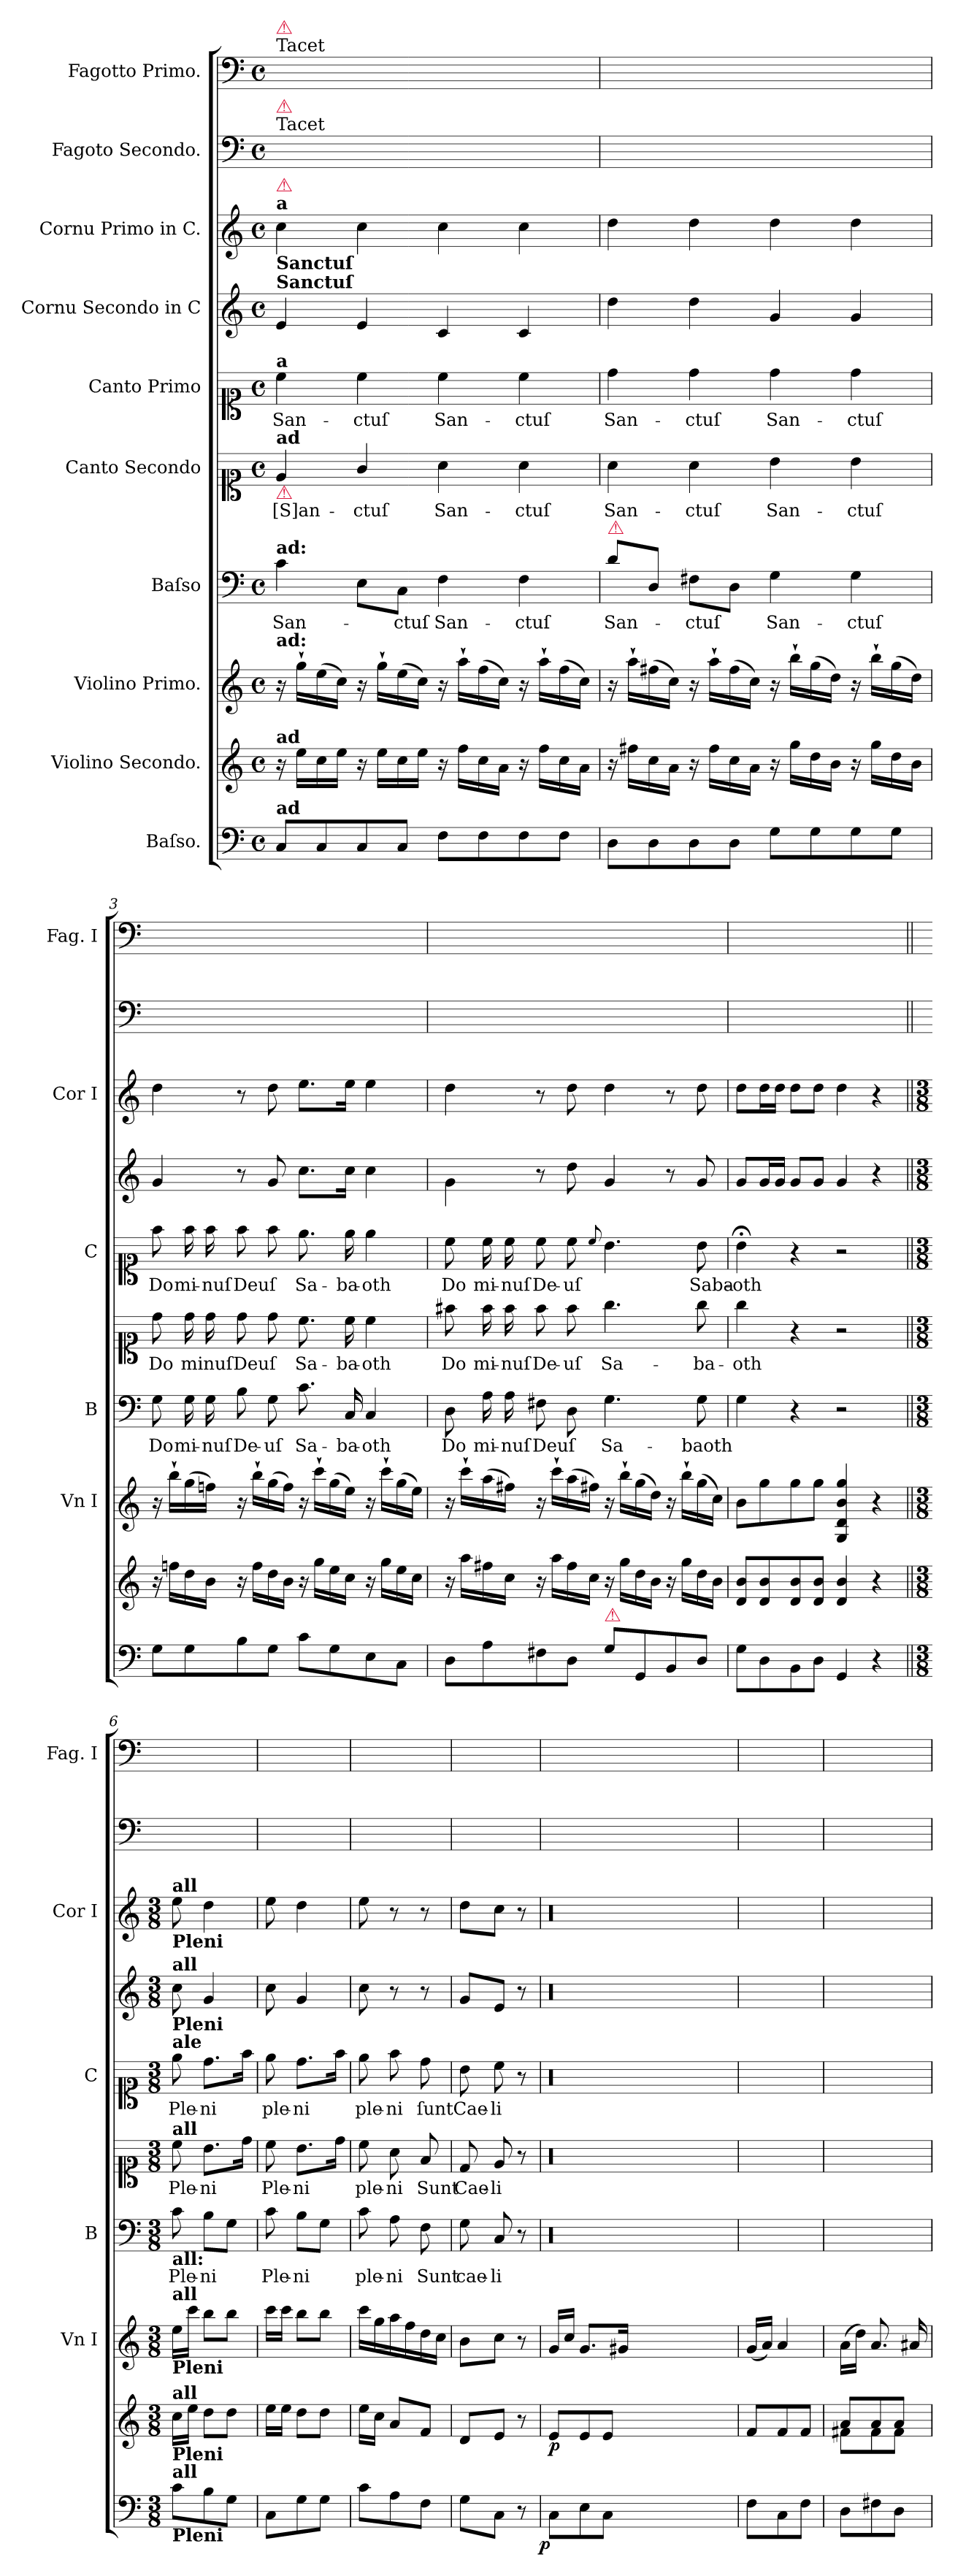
**kern	**dynam	**kern	**dynam	**kern	**dynam	**kern	**text	**kern	**text	**kern	**text	**kern	**kern	**kern	**kern
*part10	*part10	*part9	*part9	*part8	*part8	*part7	*part7	*part6	*part6	*part5	*part5	*part4	*part3	*part2	*part1
*staff10	*staff10	*staff9	*staff9	*staff8	*staff8	*staff7	*staff7	*staff6	*staff6	*staff5	*staff5	*staff4	*staff3	*staff2	*staff1
*I"Baſso.	*	*I"Violino Secondo.	*	*I"Violino Primo.	*	*I"Baſso	*	*I"Canto Secondo	*	*I"Canto Primo	*	*I"Cornu Secondo in C	*I"Cornu Primo in C.	*I"Fagoto Secondo.	*I"Fagotto Primo.
*	*	*	*	*I'Vn I	*	*I'B	*	*	*	*I'C	*	*	*I'Cor I	*	*I'Fag. I
*clefF4	*	*clefG2	*	*clefG2	*	*clefF4	*	*clefC1	*	*clefC1	*	*clefG2	*clefG2	*clefF4	*clefF4
*k[]	*	*k[]	*	*k[]	*	*k[]	*	*k[]	*	*k[]	*	*k[]	*k[]	*k[]	*k[]
*M4/4	*	*M4/4	*	*M4/4	*	*M4/4	*	*M4/4	*	*M4/4	*	*M4/4	*M4/4	*M4/4	*M4/4
*met(c)	*	*met(c)	*	*met(c)	*	*met(c)	*	*met(c)	*	*met(c)	*	*met(c)	*met(c)	*met(c)	*met(c)
=1	=1	=1	=1	=1	=1	=1	=1	=1	=1	=1	=1	=1	=1	=1	=1
!	!	!	!	!	!	!	!	!	!	!	!	!	!	!	!LO:TX:a:t=Tacet
!	!	!	!	!	!	!	!	!	!	!	!	!	!	!	!LO:TX:a:color=crimson:t=⚠
!	!	!	!	!	!	!	!	!	!	!	!	!	!	!LO:TX:a:t=Tacet	!
!	!	!	!	!	!	!	!	!	!	!	!	!	!	!LO:TX:a:color=crimson:t=⚠	!
!	!	!	!	!	!	!	!	!	!	!	!	!	!LO:TX:a:B:t=a	!	!
!	!	!	!	!	!	!	!	!	!	!	!	!	!LO:TX:b:B:t=Sanctuſ	!	!
!	!	!	!	!	!	!	!	!	!	!	!	!	!LO:TX:a:color=crimson:t=⚠	!	!
!	!	!	!	!	!	!	!	!	!	!	!	!LO:TX:a:B:t=Sanctuſ	!	!	!
!	!	!	!	!	!	!	!	!	!	!LO:TX:a:B:t=a	!	!	!	!	!
!	!	!	!	!	!	!	!	!LO:TX:a:B:t=ad	!	!	!	!	!	!	!
!	!	!	!	!	!	!	!	!LO:TX:b:color=crimson:t=⚠	!	!	!	!	!	!	!
!	!	!	!	!	!	!LO:TX:a:B:t=ad&colon;	!	!	!	!	!	!	!	!	!
!	!	!	!	!LO:TX:a:B:t=ad&colon;	!	!	!	!	!	!	!	!	!	!	!
!	!	!LO:TX:a:B:t=ad	!	!	!	!	!	!	!	!	!	!	!	!	!
!LO:TX:a:B:t=ad	!	!	!	!	!	!	!	!	!	!	!	!	!	!	!
8C/L	.	16r	.	16r	.	4c\	San-	4e/	[S]an-	4cc\	San-	4e/	4cc\	1ryy	1ryy
.	.	16ee\LL	.	16gg`\LL	.	.	.	.	.	.	.	.	.	.	.
8C/	.	16cc\	.	(16ee\	.	.	.	.	.	.	.	.	.	.	.
.	.	16ee\JJ	.	16cc\JJ)	.	.	.	.	.	.	.	.	.	.	.
8C/	.	16r	.	16r	.	8E\L	.	4g/	-ctuſ	4cc\	-ctuſ	4e/	4cc\	.	.
.	.	16ee\LL	.	16gg`\LL	.	.	.	.	.	.	.	.	.	.	.
8C/J	.	16cc\	.	(16ee\	.	8C\J	-ctuſ	.	.	.	.	.	.	.	.
.	.	16ee\JJ	.	16cc\JJ)	.	.	.	.	.	.	.	.	.	.	.
!	!	!	!	!	!	!	!LO:LY:i	!	!	!	!	!	!	!	!
8F\L	.	16r	.	16r	.	4F\	San-	4a\	San-	4cc\	San-	4c/	4cc\	.	.
.	.	16ff\LL	.	16aa`\LL	.	.	.	.	.	.	.	.	.	.	.
8F\	.	16cc\	.	(16ff\	.	.	.	.	.	.	.	.	.	.	.
.	.	16a\JJ	.	16cc\JJ)	.	.	.	.	.	.	.	.	.	.	.
!	!	!	!	!	!	!	!LO:LY:i	!	!	!	!	!	!	!	!
8F\	.	16r	.	16r	.	4F\	-ctuſ	4a\	-ctuſ	4cc\	-ctuſ	4c/	4cc\	.	.
.	.	16ff\LL	.	16aa`\LL	.	.	.	.	.	.	.	.	.	.	.
8F\J	.	16cc\	.	(16ff\	.	.	.	.	.	.	.	.	.	.	.
.	.	16a\JJ	.	16cc\JJ)	.	.	.	.	.	.	.	.	.	.	.
=2	=2	=2	=2	=2	=2	=2	=2	=2	=2	=2	=2	=2	=2	=2	=2
!	!	!	!	!	!	!LO:TX:a:color=crimson:t=⚠	!	!	!	!	!	!	!	!	!
8D\L	.	16r	.	16r	.	8d\L	San-	4a\	San-	4dd\	San-	4dd\	4dd\	1ryy	1ryy
.	.	16ff#X\LL	.	16aa`\LL	.	.	.	.	.	.	.	.	.	.	.
8D\	.	16cc\	.	(16ff#X\	.	8D/J	.	.	.	.	.	.	.	.	.
.	.	16a\JJ	.	16cc\JJ)	.	.	.	.	.	.	.	.	.	.	.
8D\	.	16r	.	16r	.	8F#X\L	-ctuſ	4a\	-ctuſ	4dd\	-ctuſ	4dd\	4dd\	.	.
.	.	16ff#\LL	.	16aa`\LL	.	.	.	.	.	.	.	.	.	.	.
8D\J	.	16cc\	.	(16ff#\	.	8D\J	.	.	.	.	.	.	.	.	.
.	.	16a\JJ	.	16cc\JJ)	.	.	.	.	.	.	.	.	.	.	.
!	!	!	!	!	!	!	!LO:LY:i	!	!	!	!	!	!	!	!
8G\L	.	16r	.	16r	.	4G\	San-	4b\	San-	4dd\	San-	4g/	4dd\	.	.
.	.	16gg\LL	.	16bb`\LL	.	.	.	.	.	.	.	.	.	.	.
8G\	.	16dd\	.	(16gg\	.	.	.	.	.	.	.	.	.	.	.
.	.	16b\JJ	.	16dd\JJ)	.	.	.	.	.	.	.	.	.	.	.
!	!	!	!	!	!	!	!LO:LY:i	!	!	!	!	!	!	!	!
8G\	.	16r	.	16r	.	4G\	-ctuſ	4b\	-ctuſ	4dd\	-ctuſ	4g/	4dd\	.	.
.	.	16gg\LL	.	16bb`\LL	.	.	.	.	.	.	.	.	.	.	.
8G\J	.	16dd\	.	(16gg\	.	.	.	.	.	.	.	.	.	.	.
.	.	16b\JJ	.	16dd\JJ)	.	.	.	.	.	.	.	.	.	.	.
=3	=3	=3	=3	=3	=3	=3	=3	=3	=3	=3	=3	=3	=3	=3	=3
8G\L	.	16r	.	16r	.	8G\	Do	8dd\	Do	8ff\	Do	4g/	4dd\	1ryy	1ryy
.	.	16ffn\LL	.	16bb`\LL	.	.	.	.	.	.	.	.	.	.	.
8G\	.	16dd\	.	(16gg\	.	16G\	-mi-	16dd\	-minuſ	16ff\	-mi-	.	.	.	.
.	.	16b\JJ	.	16ffn\JJ)	.	16G\	-nuſ	16dd\	.	16ff\	-nuſ	.	.	.	.
8B\	.	16r	.	16r	.	8B\	De-	8dd\	Deuſ	8ff\	Deuſ	8r	8r	.	.
.	.	16ff\LL	.	16bb`\LL	.	.	.	.	.	.	.	.	.	.	.
8G\J	.	16dd\	.	(16gg\	.	8G\	-uſ	8dd\	.	8ff\	.	8g/	8dd\	.	.
.	.	16b\JJ	.	16ff\JJ)	.	.	.	.	.	.	.	.	.	.	.
8c\L	.	16r	.	16r	.	8.c\	Sa-	8.cc\	Sa-	8.ee\	Sa-	8.cc\L	8.ee\L	.	.
.	.	16gg\LL	.	16ccc`\LL	.	.	.	.	.	.	.	.	.	.	.
8G\	.	16ee\	.	(16gg\	.	.	.	.	.	.	.	.	.	.	.
.	.	16cc\JJ	.	16ee\JJ)	.	16C/	-ba-	16cc\	-ba-	16ee\	-ba-	16cc\Jk	16ee\Jk	.	.
8E\	.	16r	.	16r	.	4C/	-oth	4cc\	-oth	4ee\	-oth	4cc\	4ee\	.	.
.	.	16gg\LL	.	16ccc`\LL	.	.	.	.	.	.	.	.	.	.	.
8C\J	.	16ee\	.	(16gg\	.	.	.	.	.	.	.	.	.	.	.
.	.	16cc\JJ	.	16ee\JJ)	.	.	.	.	.	.	.	.	.	.	.
=4	=4	=4	=4	=4	=4	=4	=4	=4	=4	=4	=4	=4	=4	=4	=4
8D\L	.	16r	.	16r	.	8D\	Do	8ff#X\	Do	8cc\	Do	4g\	4dd\	1ryy	1ryy
.	.	16aa\LL	.	16ccc`\LL	.	.	.	.	.	.	.	.	.	.	.
8A\	.	16ff#X\	.	(16aa\	.	16A\	-mi-	16ff#\	-mi-	16cc\	-mi-	.	.	.	.
.	.	16cc\JJ	.	16ff#X\JJ)	.	16A\	-nuſ	16ff#\	-nuſ	16cc\	-nuſ	.	.	.	.
8F#X\	.	16r	.	16r	.	8F#X\	Deuſ	8ff#\	De-	8cc\	De-	8r	8r	.	.
.	.	16aa\LL	.	16ccc`\LL	.	.	.	.	.	.	.	.	.	.	.
8D\J	.	16ff#\	.	(16aa\	.	8D\	.	8ff#\	-uſ	8cc\	-uſ	8dd\	8dd\	.	.
.	.	16cc\JJ	.	16ff#X\JJ)	.	.	.	.	.	.	.	.	.	.	.
.	.	.	.	.	.	.	.	.	.	8qqcc/	.	.	.	.	.
!LO:TX:a:color=crimson:t=⚠	!	!	!	!	!	!	!	!	!	!	!	!	!	!	!
8G\L	.	16r	.	16r	.	4.G\	Sa-	4.gg\	Sa-	4.b\	.	4g/	4dd\	.	.
.	.	16gg\LL	.	16bb`\LL	.	.	.	.	.	.	.	.	.	.	.
8GG/	.	16dd\	.	(16gg\	.	.	.	.	.	.	.	.	.	.	.
.	.	16b\JJ	.	16dd\JJ)	.	.	.	.	.	.	.	.	.	.	.
8BB/	.	16r	.	16r	.	.	.	.	.	.	.	8r	8r	.	.
.	.	16gg\LL	.	16bb`\LL	.	.	.	.	.	.	.	.	.	.	.
8D/J	.	16dd\	.	(16gg\	.	8G\	-baoth	8gg\	-ba-	8b\	Saba-	8g/	8dd\	.	.
.	.	16b\JJ	.	16cc\JJ)	.	.	.	.	.	.	.	.	.	.	.
=5	=5	=5	=5	=5	=5	=5	=5	=5	=5	=5	=5	=5	=5	=5	=5
8G\L	.	8d/ 8b/L	.	8b\L	.	4G\	.	4gg\	-oth	4b;<\	-oth	8g/L	8dd\L	1ryy	1ryy
8D\	.	8d/ 8b/	.	8gg\	.	.	.	.	.	.	.	16g/L	16dd\L	.	.
.	.	.	.	.	.	.	.	.	.	.	.	16g/JJ	16dd\JJ	.	.
8BB\	.	8d/ 8b/	.	8gg\	.	4r	.	4r	.	4r	.	8g/L	8dd\L	.	.
8D\J	.	8d/ 8b/J	.	8gg\J	.	.	.	.	.	.	.	8g/J	8dd\J	.	.
4GG/	.	4d/ 4b/	.	4G/ 4d/ 4b/ 4gg/	.	2r	.	2r	.	2r	.	4g/	4dd\	.	.
4r	.	4r	.	4r	.	.	.	.	.	.	.	4r	4r	.	.
=6||	=6||	=6||	=6||	=6||	=6||	=6||	=6||	=6||	=6||	=6||	=6||	=6||	=6||	=6||	=6||
*M3/8	*	*M3/8	*	*M3/8	*	*M3/8	*	*M3/8	*	*M3/8	*	*M3/8	*M3/8	*	*
!	!	!	!	!	!	!	!	!	!	!	!	!	!LO:TX:a:B:t=all	!	!
!	!	!	!	!	!	!	!	!	!	!	!	!	!LO:TX:b:B:t=Pleni	!	!
!	!	!	!	!	!	!	!	!	!	!	!	!LO:TX:a:B:t=all	!	!	!
!	!	!	!	!	!	!	!	!	!	!	!	!LO:TX:b:B:t=Pleni	!	!	!
!	!	!	!	!	!	!	!	!	!	!LO:TX:a:B:t=ale	!	!	!	!	!
!	!	!	!	!	!	!	!	!LO:TX:a:B:t=all	!	!	!	!	!	!	!
!	!	!	!	!	!	!LO:TX:b:B:t=all&colon;	!	!	!	!	!	!	!	!	!
!	!	!	!	!LO:TX:a:B:t=all	!	!	!	!	!	!	!	!	!	!	!
!	!	!	!	!LO:TX:b:B:t=Pleni	!	!	!	!	!	!	!	!	!	!	!
!	!	!LO:TX:a:B:t=all	!	!	!	!	!	!	!	!	!	!	!	!	!
!	!	!LO:TX:b:B:t=Pleni	!	!	!	!	!	!	!	!	!	!	!	!	!
!LO:TX:a:B:t=all	!	!	!	!	!	!	!	!	!	!	!	!	!	!	!
!LO:TX:b:B:t=Pleni	!	!	!	!	!	!	!	!	!	!	!	!	!	!	!
8c\L	.	16cc\LL	.	16ee\LL	.	8c\	Ple-	8cc\	Ple-	8ee\	Ple-	8cc\	8ee\	4.ryy	4.ryy
.	.	16ee\JJ	.	16ccc\JJ	.	.	.	.	.	.	.	.	.	.	.
8B\	.	8dd\L	.	8bb\L	.	8B\L	-ni	8.b\L	-ni	8.dd\L	-ni	4g/	4dd\	.	.
8G\J	.	8dd\J	.	8bb\J	.	8G\J	.	.	.	.	.	.	.	.	.
.	.	.	.	.	.	.	.	16dd\Jk	.	16ff\Jk	.	.	.	.	.
=7	=7	=7	=7	=7	=7	=7	=7	=7	=7	=7	=7	=7	=7	=7	=7
8C\L	.	16ee\LL	.	16ccc\LL	.	8c\	Ple-	8cc\	Ple-	8ee\	ple-	8cc\	8ee\	4.ryy	4.ryy
.	.	16ee\JJ	.	16ccc\JJ	.	.	.	.	.	.	.	.	.	.	.
8G\	.	8dd\L	.	8bb\L	.	8B\L	-ni	8.b\L	-ni	8.dd\L	-ni	4g/	4dd\	.	.
8G\J	.	8dd\J	.	8bb\J	.	8G\J	.	.	.	.	.	.	.	.	.
.	.	.	.	.	.	.	.	16dd\Jk	.	16ff\Jk	.	.	.	.	.
=8	=8	=8	=8	=8	=8	=8	=8	=8	=8	=8	=8	=8	=8	=8	=8
8c\L	.	16ee\LL	.	16ccc\LL	.	8c\	ple-	8cc\	ple-	8ee\	ple-	8cc\	8ee\	4.ryy	4.ryy
.	.	16cc\JJ	.	16gg\	.	.	.	.	.	.	.	.	.	.	.
8A\	.	8a/L	.	16aa\	.	8A\	-ni	8a\	-ni	8ff\	-ni	8r	8r	.	.
.	.	.	.	16ff\	.	.	.	.	.	.	.	.	.	.	.
8F\J	.	8f/J	.	16dd\	.	8F\	Sunt	8f/	Sunt	8dd\	ſunt	8r	8r	.	.
.	.	.	.	16cc\JJ	.	.	.	.	.	.	.	.	.	.	.
=9	=9	=9	=9	=9	=9	=9	=9	=9	=9	=9	=9	=9	=9	=9	=9
8G\L	.	8d/L	.	8b\L	.	8G\	cae-	8d/	Cae-	8b\	Cae-	8g/L	8dd\L	4.ryy	4.ryy
8C\J	.	8e/J	.	8cc\J	.	8C/	-li	8e/	-li	8cc\	-li	8e/J	8cc\J	.	.
8r	.	8r	.	8r	.	8r	.	8r	.	8r	.	8r	8r	.	.
=10	=10	=10	=10	=10	=10	=10	=10	=10	=10	=10	=10	=10	=10	=10	=10
!	!LO:DY:rj	!	!	!	!LO:DY:b	!LO:N:vis=00	!	!LO:N:vis=00	!	!LO:N:vis=00	!	!LO:N:vis=00	!LO:N:vis=00	!	!
8C\L	p	8e/L	p	16g/LL	pia	1.r	.	1.r	.	1.r	.	1.r	1.r	4.ryy	4.ryy
.	.	.	.	16cc\JJ	.	.	.	.	.	.	.	.	.	.	.
8E\	.	8e/	.	8.g/L	.	.	.	.	.	.	.	.	.	.	.
8C\J	.	8e/J	.	.	.	.	.	.	.	.	.	.	.	.	.
.	.	.	.	16g#X/Jk	.	.	.	.	.	.	.	.	.	.	.
1ryy	.	1ryy	.	1ryy	.	.	.	.	.	.	.	.	.	1ryy	1ryy
8ryy	.	8ryy	.	8ryy	.	.	.	.	.	.	.	.	.	8ryy	8ryy
=11	=11	=11	=11	=11	=11	=11	=11	=11	=11	=11	=11	=11	=11	=11	=11
8F\L	.	8f/L	.	(16g/LL	.	4.ryy	.	4.ryy	.	4.ryy	.	4.ryy	4.ryy	4.ryy	4.ryy
.	.	.	.	16a/JJ)	.	.	.	.	.	.	.	.	.	.	.
8C\	.	8f/	.	4a/	.	.	.	.	.	.	.	.	.	.	.
8F\J	.	8f/J	.	.	.	.	.	.	.	.	.	.	.	.	.
=12	=12	=12	=12	=12	=12	=12	=12	=12	=12	=12	=12	=12	=12	=12	=12
*	*	*^	*	*	*	*	*	*	*	*	*	*	*	*	*
8D\L	.	8a/L	8f#X\L	.	(16a\LL	.	4.ryy	.	4.ryy	.	4.ryy	.	4.ryy	4.ryy	4.ryy	4.ryy
.	.	.	.	.	16dd\JJ)	.	.	.	.	.	.	.	.	.	.	.
8F#X\	.	8a/	8f#\	.	8.a/	.	.	.	.	.	.	.	.	.	.	.
8D\J	.	8a/J	8f#\J	.	.	.	.	.	.	.	.	.	.	.	.	.
.	.	.	.	.	16a#X/	.	.	.	.	.	.	.	.	.	.	.
*	*	*v	*v	*	*	*	*	*	*	*	*	*	*	*	*	*
=	=	=	=	=	=	=	=	=	=	=	=	=	=	=	=
*-	*-	*-	*-	*-	*-	*-	*-	*-	*-	*-	*-	*-	*-	*-	*-
